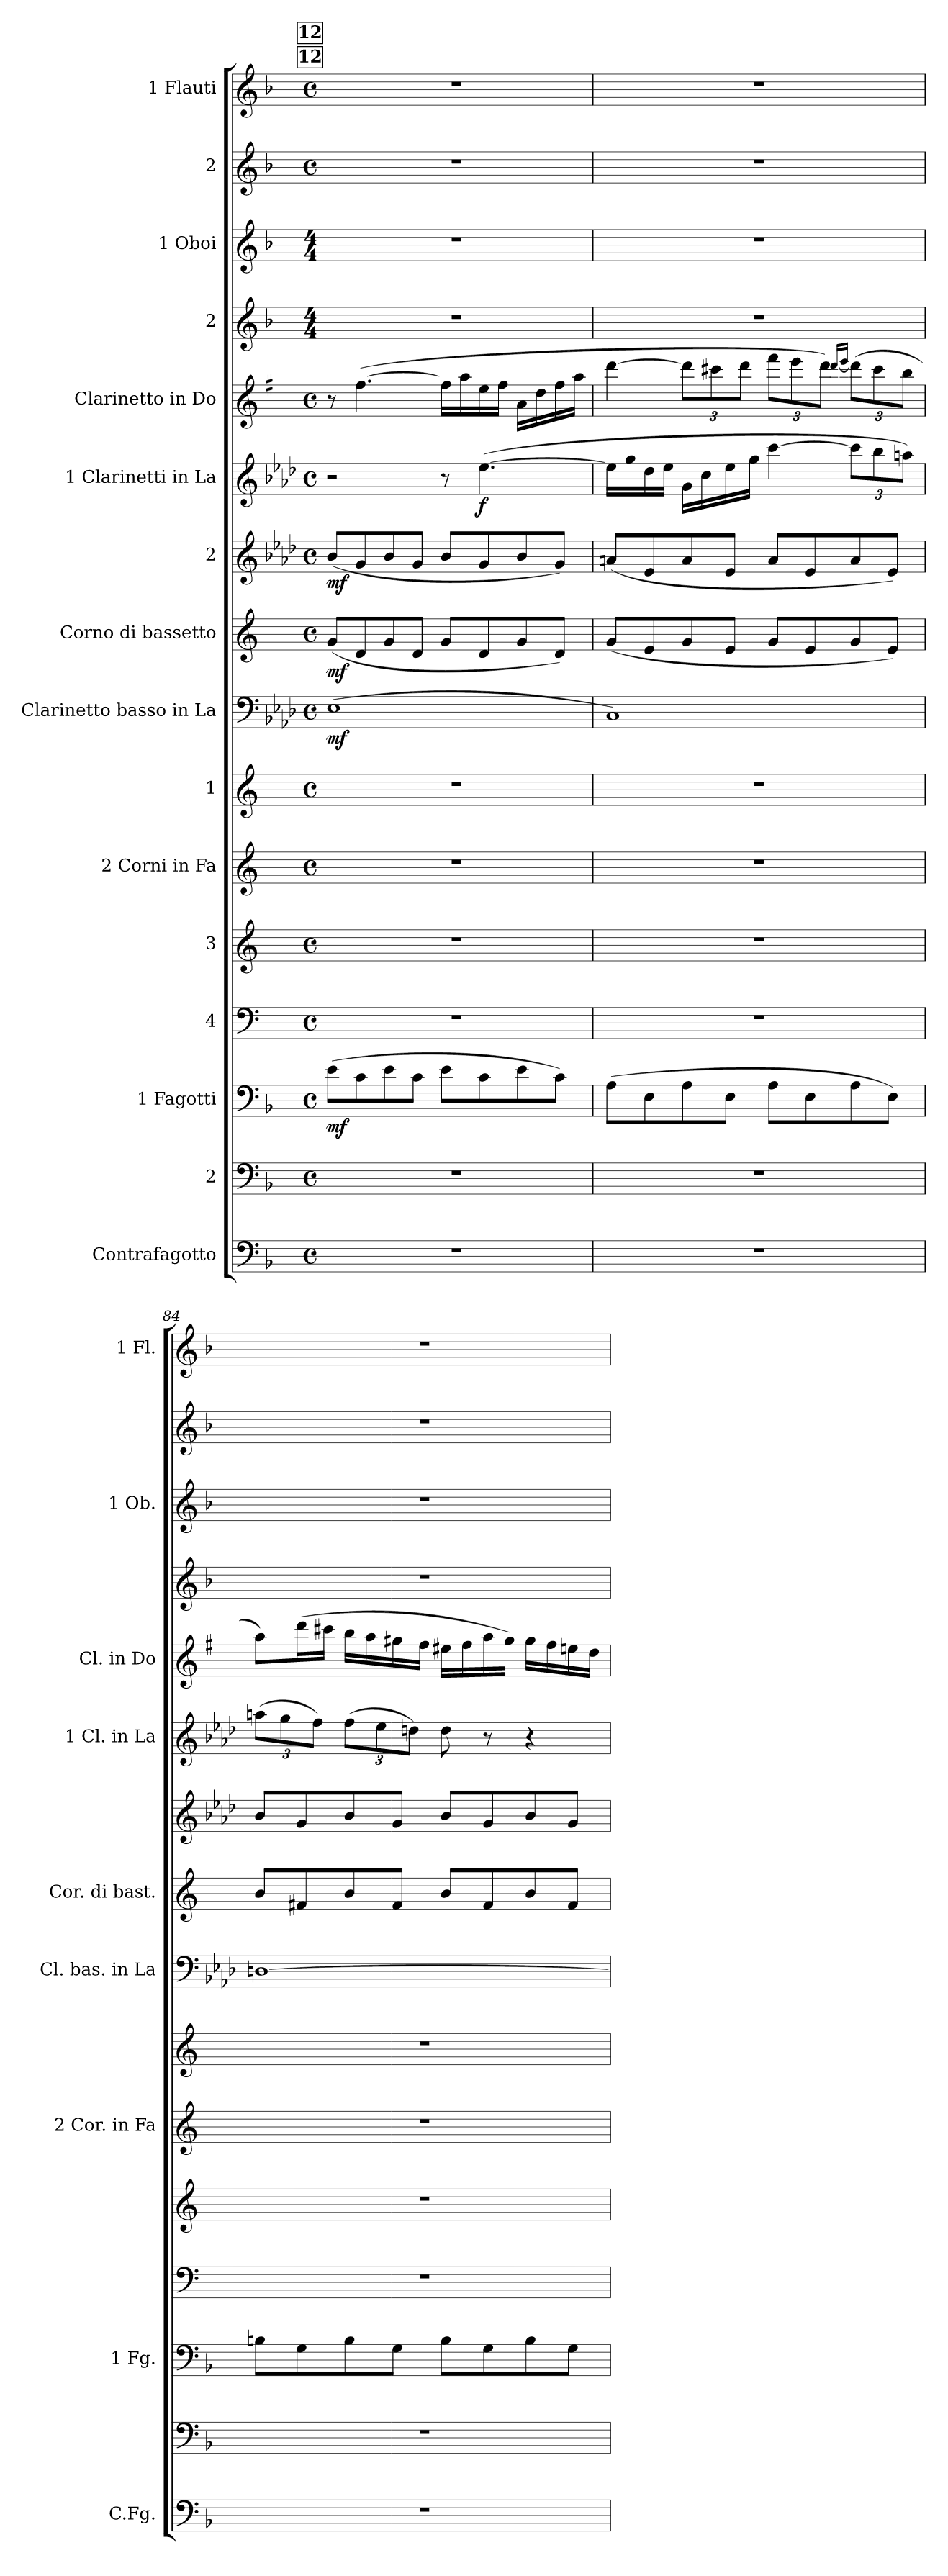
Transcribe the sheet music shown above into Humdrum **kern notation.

**kern	**kern	**kern	**dynam	**kern	**kern	**kern	**kern	**kern	**dynam	**kern	**dynam	**kern	**dynam	**kern	**dynam	**kern	**kern	**kern	**kern	**kern
*part16	*part15	*part14	*part14	*part13	*part12	*part11	*part10	*part9	*part9	*part8	*part8	*part7	*part7	*part6	*part6	*part5	*part4	*part3	*part2	*part1
*staff16	*staff15	*staff14	*staff14	*staff13	*staff12	*staff11	*staff10	*staff9	*staff9	*staff8	*staff8	*staff7	*staff7	*staff6	*staff6	*staff5	*staff4	*staff3	*staff2	*staff1
*I"Contrafagotto	*I"2	*I"1  Fagotti	*	*I"4	*I"3	*I"2  Corni in Fa	*I"1	*I"Clarinetto basso in La	*	*I"Corno di bassetto	*	*I"2	*	*I"1  Clarinetti in La	*	*I"Clarinetto in Do	*I"2	*I"1  Oboi	*I"2	*I"1  Flauti
*I'C.Fg.	*	*I'1  Fg.	*	*	*	*I'2  Cor. in Fa	*	*I'Cl. bas. in La	*	*I'Cor. di bast.	*	*	*	*I'1  Cl. in La	*	*I'Cl. in Do	*	*I'1  Ob.	*	*I'1  Fl.
*clefF4	*clefF4	*clefF4	*	*clefF4	*clefG2	*clefG2	*clefG2	*clefF4	*	*clefG2	*	*clefG2	*	*clefG2	*	*clefG2	*clefG2	*clefG2	*clefG2	*clefG2
*ITrd7c12	*	*	*	*ITrd4c7	*ITrd4c7	*ITrd4c7	*ITrd4c7	*ITrd2c3	*	*ITrd4c7	*	*ITrd2c3	*	*ITrd2c3	*	*ITrd1c2	*	*	*	*
*k[b-]	*k[b-]	*k[b-]	*	*k[b-]	*k[b-]	*k[b-]	*k[b-]	*k[b-]	*	*k[b-]	*	*k[b-]	*	*k[b-]	*	*k[b-]	*k[b-]	*k[b-]	*k[b-]	*k[b-]
*M4/4	*M4/4	*M4/4	*	*M4/4	*M4/4	*M4/4	*M4/4	*M4/4	*	*M4/4	*	*M4/4	*	*M4/4	*	*M4/4	*M4/4	*M4/4	*M4/4	*M4/4
*met(c)	*met(c)	*met(c)	*	*met(c)	*met(c)	*met(c)	*met(c)	*met(c)	*	*met(c)	*	*met(c)	*	*met(c)	*	*met(c)	*	*	*met(c)	*met(c)
!!LO:REH:place=s1:b:B:cj:fs=14:t=12
!!LO:REH:place=s1:a:B:cj:fs=14:t=12
=82	=82	=82	=82	=82	=82	=82	=82	=82	=82	=82	=82	=82	=82	=82	=82	=82	=82	=82	=82	=82
!	!	!	!LO:DY:b	!	!	!	!	!	!LO:DY:b	!	!LO:DY:b	!	!LO:DY:b	!	!	!	!	!	!	!
1r	1r	(8e\L	mf	1r	1r	1r	1r	(1C	mf	(8c/L	mf	(8g/L	mf	2r	.	8r	1r	1r	1r	1r
.	.	8c\	.	.	.	.	.	.	.	8G/	.	8e/	.	.	.	([4.ee\	.	.	.	.
.	.	8e\	.	.	.	.	.	.	.	8c/	.	8g/	.	.	.	.	.	.	.	.
.	.	8c\J	.	.	.	.	.	.	.	8G/J	.	8e/J	.	.	.	.	.	.	.	.
.	.	8e\L	.	.	.	.	.	.	.	8c/L	.	8g/L	.	8r	.	16ee\LL]	.	.	.	.
.	.	.	.	.	.	.	.	.	.	.	.	.	.	.	.	16gg\	.	.	.	.
!	!	!	!	!	!	!	!	!	!	!	!	!	!	!	!LO:DY:b	!	!	!	!	!
.	.	8c\	.	.	.	.	.	.	.	8G/	.	8e/	.	([4.cc\	f	16dd\	.	.	.	.
.	.	.	.	.	.	.	.	.	.	.	.	.	.	.	.	16ee\JJ	.	.	.	.
.	.	8e\	.	.	.	.	.	.	.	8c/	.	8g/	.	.	.	16g\LL	.	.	.	.
.	.	.	.	.	.	.	.	.	.	.	.	.	.	.	.	16cc\	.	.	.	.
.	.	8c\J)	.	.	.	.	.	.	.	8G/J)	.	8e/J)	.	.	.	16ee\	.	.	.	.
.	.	.	.	.	.	.	.	.	.	.	.	.	.	.	.	16gg\JJ	.	.	.	.
!!LO:PB:g=z
=83	=83	=83	=83	=83	=83	=83	=83	=83	=83	=83	=83	=83	=83	=83	=83	=83	=83	=83	=83	=83
1r	1r	(8A\L	.	1r	1r	1r	1r	1AA)	.	(8c/L	.	(8f#X/L	.	16cc\LL]	.	[4ccc\	1r	1r	1r	1r
.	.	.	.	.	.	.	.	.	.	.	.	.	.	16ee\	.	.	.	.	.	.
.	.	8E\	.	.	.	.	.	.	.	8A/	.	8c/	.	16b-\	.	.	.	.	.	.
.	.	.	.	.	.	.	.	.	.	.	.	.	.	16cc\JJ	.	.	.	.	.	.
*	*	*	*	*	*	*	*	*	*	*	*	*	*	*	*	*Xbrackettup	*	*	*	*
.	.	8A\	.	.	.	.	.	.	.	8c/	.	8f#/	.	16e\LL	.	12ccc\L]	.	.	.	.
.	.	.	.	.	.	.	.	.	.	.	.	.	.	16a\	.	.	.	.	.	.
.	.	.	.	.	.	.	.	.	.	.	.	.	.	.	.	12bbn\	.	.	.	.
.	.	8E\J	.	.	.	.	.	.	.	8A/J	.	8c/J	.	16cc\	.	.	.	.	.	.
.	.	.	.	.	.	.	.	.	.	.	.	.	.	.	.	12ccc\J	.	.	.	.
.	.	.	.	.	.	.	.	.	.	.	.	.	.	16ee\JJ	.	.	.	.	.	.
.	.	8A\L	.	.	.	.	.	.	.	8c/L	.	8f#/L	.	[4aa\	.	12eee\L	.	.	.	.
.	.	.	.	.	.	.	.	.	.	.	.	.	.	.	.	12ddd\	.	.	.	.
.	.	8E\	.	.	.	.	.	.	.	8A/	.	8c/	.	.	.	.	.	.	.	.
.	.	.	.	.	.	.	.	.	.	.	.	.	.	.	.	12ccc\J)	.	.	.	.
.	.	.	.	.	.	.	.	.	.	.	.	.	.	.	.	[16qccc/LL	.	.	.	.
.	.	.	.	.	.	.	.	.	.	.	.	.	.	.	.	16qddd/JJ	.	.	.	.
*	*	*	*	*	*	*	*	*	*	*	*	*	*	*Xbrackettup	*	*	*	*	*	*
.	.	8A\	.	.	.	.	.	.	.	8c/	.	8f#/	.	12aa\L]	.	(12ccc\L]	.	.	.	.
.	.	.	.	.	.	.	.	.	.	.	.	.	.	12gg\	.	12bb\	.	.	.	.
.	.	8E\J)	.	.	.	.	.	.	.	8A/J)	.	8c/J)	.	.	.	.	.	.	.	.
.	.	.	.	.	.	.	.	.	.	.	.	.	.	12ff#X\J)	.	12aa\J	.	.	.	.
=84	=84	=84	=84	=84	=84	=84	=84	=84	=84	=84	=84	=84	=84	=84	=84	=84	=84	=84	=84	=84
1r	1r	8Bn\L	.	1r	1r	1r	1r	[1BBn	.	8e/L	.	8g/L	.	(12ff#X\L	.	8gg\L)	1r	1r	1r	1r
.	.	.	.	.	.	.	.	.	.	.	.	.	.	12ee\	.	.	.	.	.	.
.	.	8G\	.	.	.	.	.	.	.	8Bn/	.	8e/	.	.	.	(16ccc\L	.	.	.	.
.	.	.	.	.	.	.	.	.	.	.	.	.	.	12dd\J)	.	.	.	.	.	.
.	.	.	.	.	.	.	.	.	.	.	.	.	.	.	.	16bbn\JJ	.	.	.	.
.	.	8B\	.	.	.	.	.	.	.	8e/	.	8g/	.	(12dd\L	.	16aa\LL	.	.	.	.
.	.	.	.	.	.	.	.	.	.	.	.	.	.	.	.	16gg\	.	.	.	.
.	.	.	.	.	.	.	.	.	.	.	.	.	.	12cc\	.	.	.	.	.	.
.	.	8G\J	.	.	.	.	.	.	.	8B/J	.	8e/J	.	.	.	16ff#X\	.	.	.	.
.	.	.	.	.	.	.	.	.	.	.	.	.	.	12bn\J)	.	.	.	.	.	.
.	.	.	.	.	.	.	.	.	.	.	.	.	.	.	.	16ee\JJ	.	.	.	.
.	.	8B\L	.	.	.	.	.	.	.	8e/L	.	8g/L	.	8b\	.	16dd#X\LL	.	.	.	.
.	.	.	.	.	.	.	.	.	.	.	.	.	.	.	.	16ee\	.	.	.	.
.	.	8G\	.	.	.	.	.	.	.	8B/	.	8e/	.	8r	.	16gg\	.	.	.	.
.	.	.	.	.	.	.	.	.	.	.	.	.	.	.	.	16ff#\JJ)	.	.	.	.
.	.	8B\	.	.	.	.	.	.	.	8e/	.	8g/	.	4r	.	16ff#\LL	.	.	.	.
.	.	.	.	.	.	.	.	.	.	.	.	.	.	.	.	16ee\	.	.	.	.
.	.	8G\J	.	.	.	.	.	.	.	8B/J	.	8e/J	.	.	.	16ddn\	.	.	.	.
.	.	.	.	.	.	.	.	.	.	.	.	.	.	.	.	16cc\JJ	.	.	.	.
=	=	=	=	=	=	=	=	=	=	=	=	=	=	=	=	=	=	=	=	=
*-	*-	*-	*-	*-	*-	*-	*-	*-	*-	*-	*-	*-	*-	*-	*-	*-	*-	*-	*-	*-
